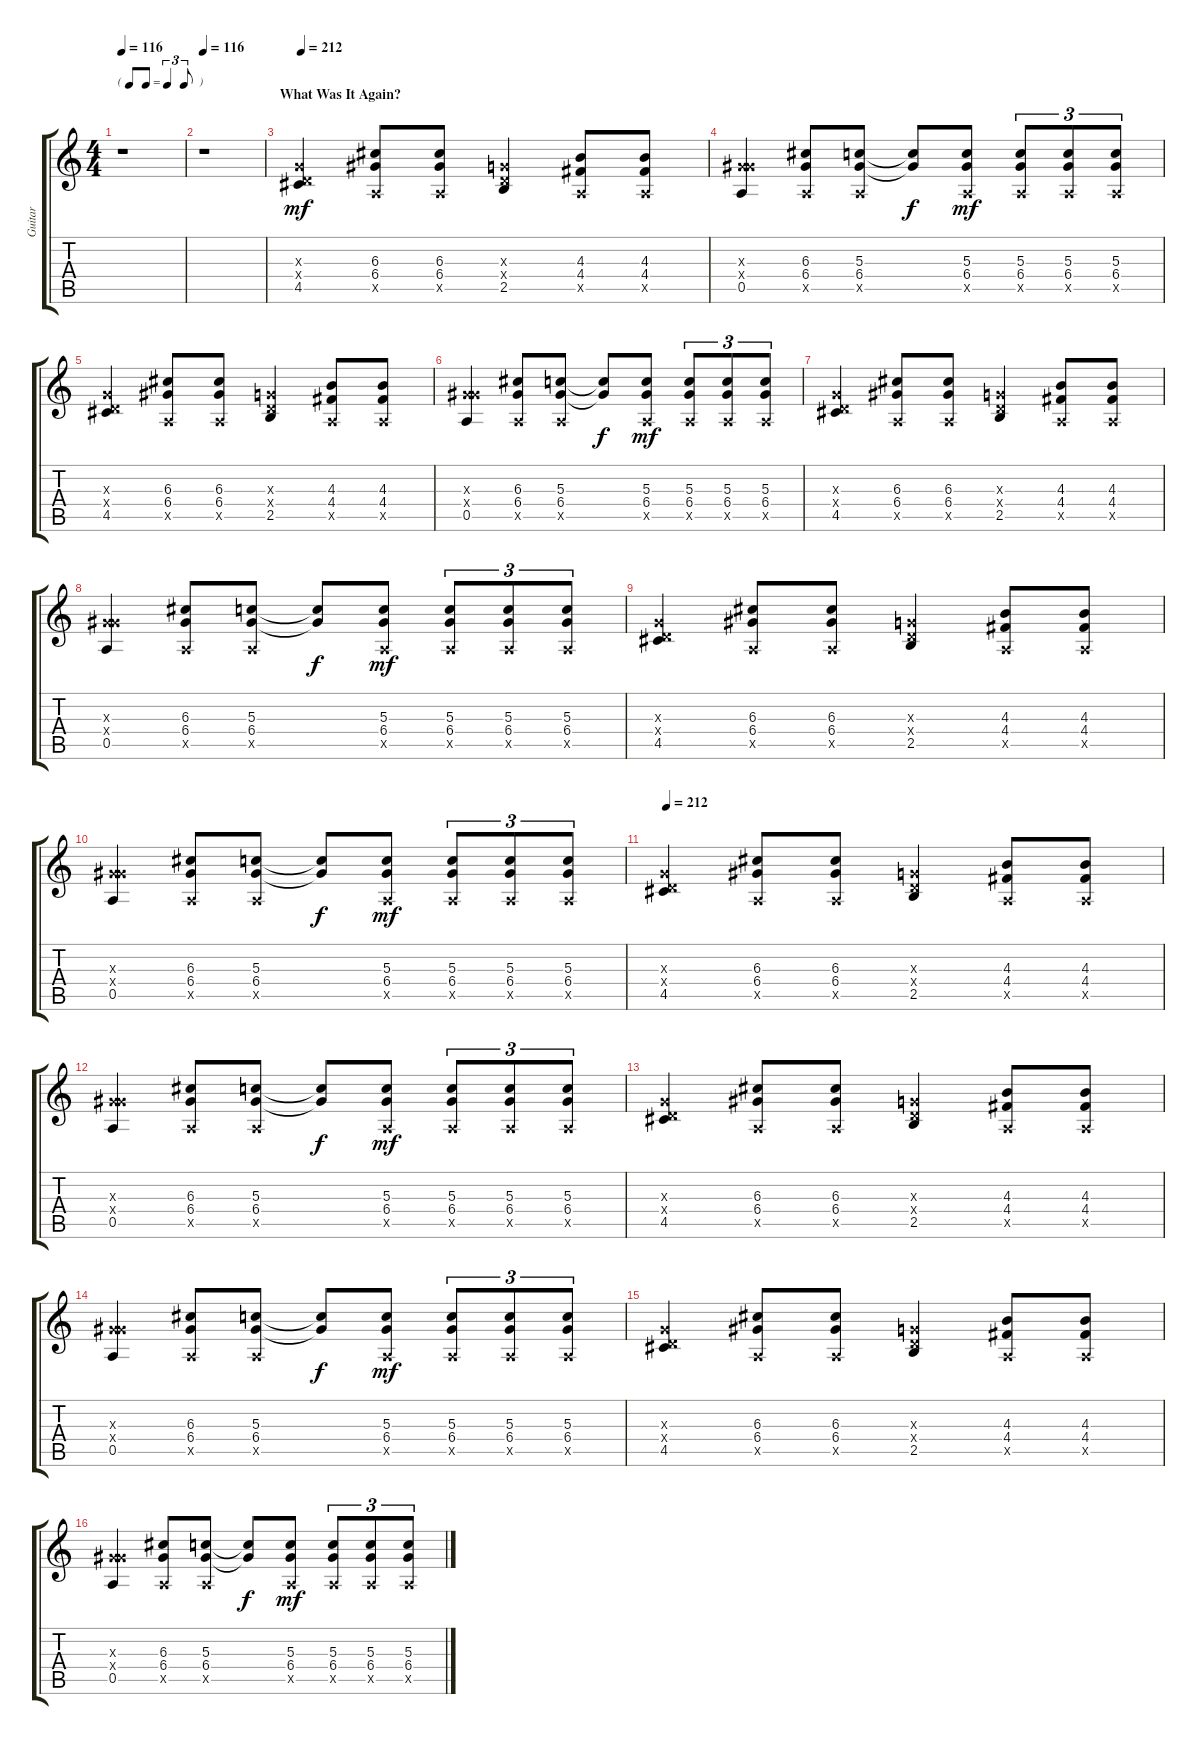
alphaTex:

\track ("Guitar" "Guitar") {instrument electricguitarjazz}
\staff {score tabs}
\tuning (E4 B3 G3 D3 A2 E2) {hide}
\ts (4 4)
\tf triplet8th
\tempo 116
\clef g2
\ks c
r.1{dy f} |
\tempo 116
r.1 |
\section ("" "What Was It Again?")
\tempo 212
(0.3{x} 0.4{x} 4.5).4{dy mf} (6.3 6.4 0.5{x}).8 (6.3 6.4 0.5{x}).8 (0.3{x} 0.4{x} 2.5).4 (4.3 4.4 0.5{x}).8 (4.3 4.4 0.5{x}).8 |
(0.3{x} 6.4{x} 0.5).4 (6.3 6.4 0.5{x}).8 (5.3 6.4 0.5{x}).8 (5.3{t} 6.4{t}).8{dy f} (5.3 6.4 0.5{x}).8{dy mf} (5.3 6.4 0.5{x}).8{tu (3 2)} (5.3 6.4 0.5{x}).8{tu (3 2)} (5.3 6.4 0.5{x}).8{tu (3 2)} |
(0.3{x} 0.4{x} 4.5).4 (6.3 6.4 0.5{x}).8 (6.3 6.4 0.5{x}).8 (0.3{x} 0.4{x} 2.5).4 (4.3 4.4 0.5{x}).8 (4.3 4.4 0.5{x}).8 |
(0.3{x} 6.4{x} 0.5).4 (6.3 6.4 0.5{x}).8 (5.3 6.4 0.5{x}).8 (5.3{t} 6.4{t}).8{dy f} (5.3 6.4 0.5{x}).8{dy mf} (5.3 6.4 0.5{x}).8{tu (3 2)} (5.3 6.4 0.5{x}).8{tu (3 2)} (5.3 6.4 0.5{x}).8{tu (3 2)} |
(0.3{x} 0.4{x} 4.5).4 (6.3 6.4 0.5{x}).8 (6.3 6.4 0.5{x}).8 (0.3{x} 0.4{x} 2.5).4 (4.3 4.4 0.5{x}).8 (4.3 4.4 0.5{x}).8 |
(0.3{x} 6.4{x} 0.5).4 (6.3 6.4 0.5{x}).8 (5.3 6.4 0.5{x}).8 (5.3{t} 6.4{t}).8{dy f} (5.3 6.4 0.5{x}).8{dy mf} (5.3 6.4 0.5{x}).8{tu (3 2)} (5.3 6.4 0.5{x}).8{tu (3 2)} (5.3 6.4 0.5{x}).8{tu (3 2)} |
(0.3{x} 0.4{x} 4.5).4 (6.3 6.4 0.5{x}).8 (6.3 6.4 0.5{x}).8 (0.3{x} 0.4{x} 2.5).4 (4.3 4.4 0.5{x}).8 (4.3 4.4 0.5{x}).8 |
(0.3{x} 6.4{x} 0.5).4 (6.3 6.4 0.5{x}).8 (5.3 6.4 0.5{x}).8 (5.3{t} 6.4{t}).8{dy f} (5.3 6.4 0.5{x}).8{dy mf} (5.3 6.4 0.5{x}).8{tu (3 2)} (5.3 6.4 0.5{x}).8{tu (3 2)} (5.3 6.4 0.5{x}).8{tu (3 2)} |
\tempo 212
(0.3{x} 0.4{x} 4.5).4 (6.3 6.4 0.5{x}).8 (6.3 6.4 0.5{x}).8 (0.3{x} 0.4{x} 2.5).4 (4.3 4.4 0.5{x}).8 (4.3 4.4 0.5{x}).8 |
(0.3{x} 6.4{x} 0.5).4 (6.3 6.4 0.5{x}).8 (5.3 6.4 0.5{x}).8 (5.3{t} 6.4{t}).8{dy f} (5.3 6.4 0.5{x}).8{dy mf} (5.3 6.4 0.5{x}).8{tu (3 2)} (5.3 6.4 0.5{x}).8{tu (3 2)} (5.3 6.4 0.5{x}).8{tu (3 2)} |
(0.3{x} 0.4{x} 4.5).4 (6.3 6.4 0.5{x}).8 (6.3 6.4 0.5{x}).8 (0.3{x} 0.4{x} 2.5).4 (4.3 4.4 0.5{x}).8 (4.3 4.4 0.5{x}).8 |
(0.3{x} 6.4{x} 0.5).4 (6.3 6.4 0.5{x}).8 (5.3 6.4 0.5{x}).8 (5.3{t} 6.4{t}).8{dy f} (5.3 6.4 0.5{x}).8{dy mf} (5.3 6.4 0.5{x}).8{tu (3 2)} (5.3 6.4 0.5{x}).8{tu (3 2)} (5.3 6.4 0.5{x}).8{tu (3 2)} |
(0.3{x} 0.4{x} 4.5).4 (6.3 6.4 0.5{x}).8 (6.3 6.4 0.5{x}).8 (0.3{x} 0.4{x} 2.5).4 (4.3 4.4 0.5{x}).8 (4.3 4.4 0.5{x}).8 |
(0.3{x} 6.4{x} 0.5).4 (6.3 6.4 0.5{x}).8 (5.3 6.4 0.5{x}).8 (5.3{t} 6.4{t}).8{dy f} (5.3 6.4 0.5{x}).8{dy mf} (5.3 6.4 0.5{x}).8{tu (3 2)} (5.3 6.4 0.5{x}).8{tu (3 2)} (5.3 6.4 0.5{x}).8{tu (3 2)}
